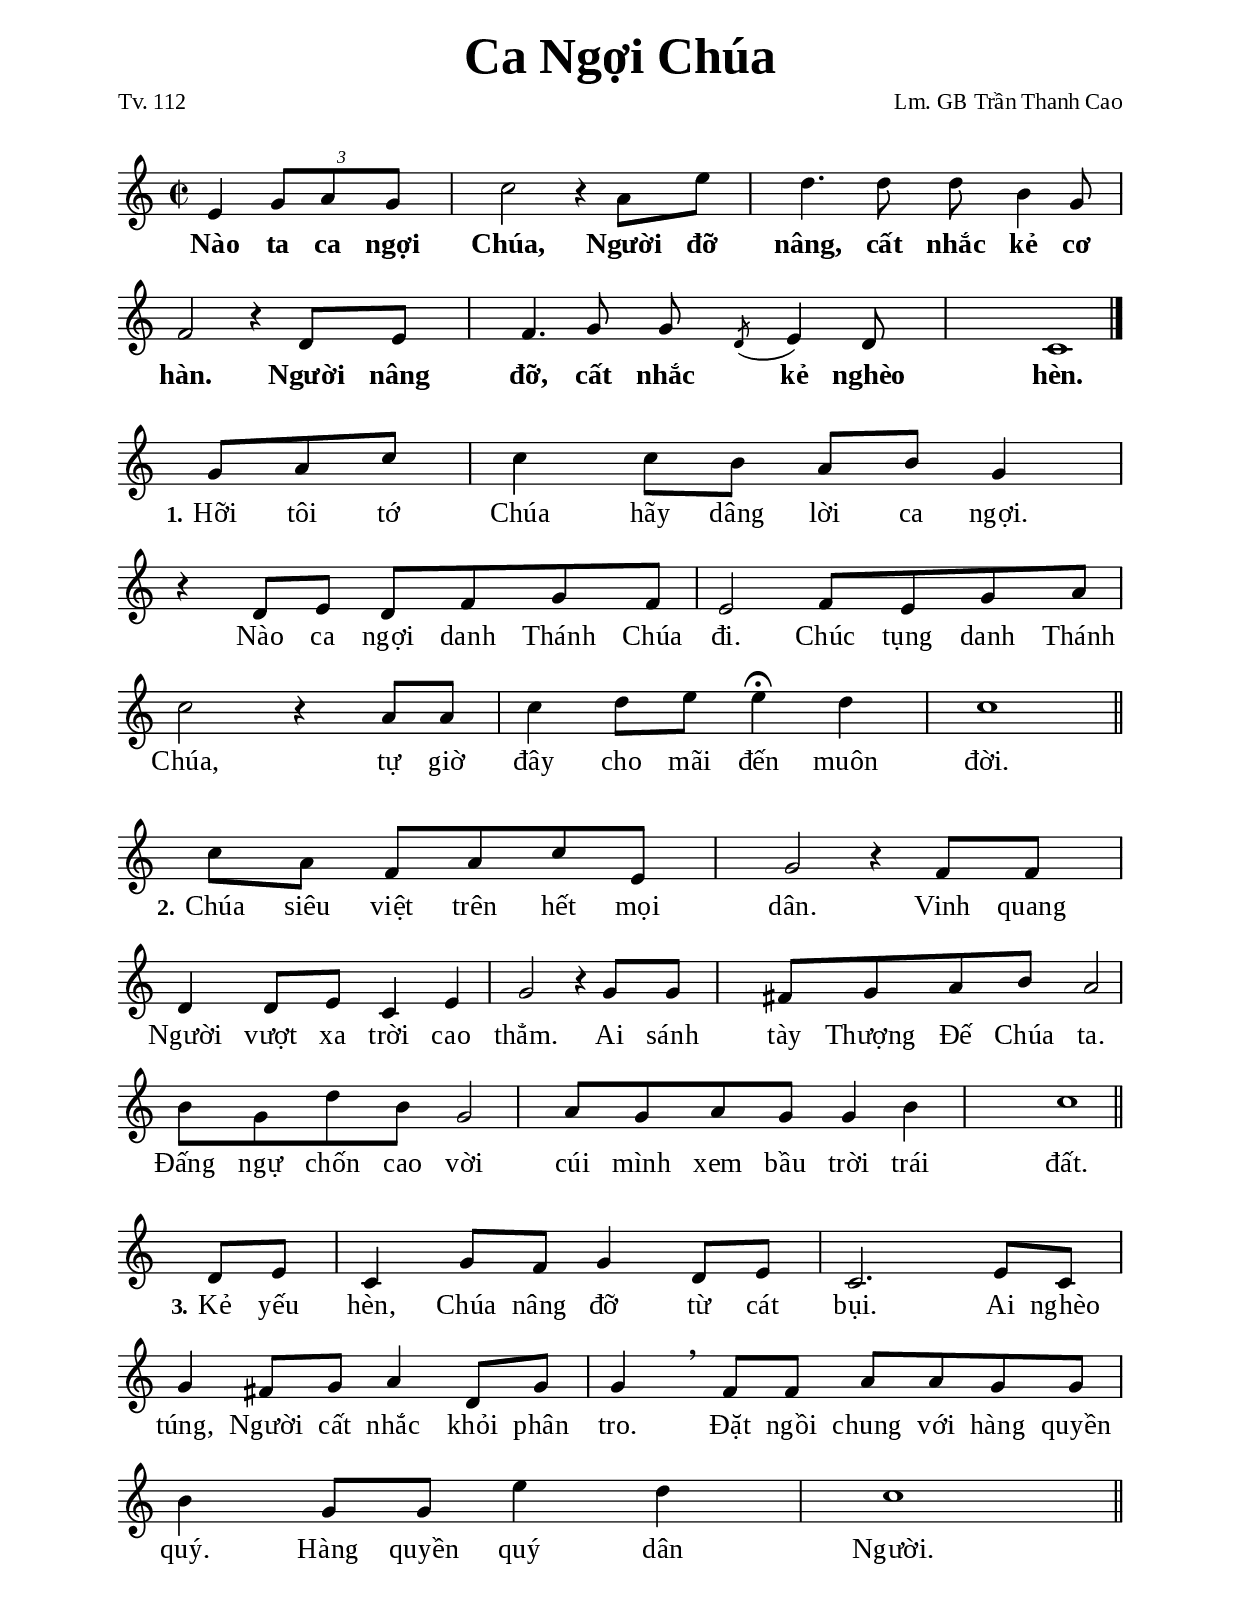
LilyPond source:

% Cài đặt chung
\version "2.22.1"
\include "english.ly"

\header {
  title = \markup { \fontsize #3 "Ca Ngợi Chúa" }
  poet = "Tv. 112"
  composer = "Lm. GB Trần Thanh Cao"
  arranger = " "
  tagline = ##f
}

% Nhạc điệp khúc
nhacDiepKhuc = \relative c' {
  \partial 2 e4 \tuplet 3/2 { g8 a g } |
  c2 r4 a8 e' |
  d4. d8 d b4 g8 |
  f2 r4 d8 e |
  f4. g8 g \acciaccatura d8 e4 d8 |
  c1 \bar "|."
}

% Nhạc phiên khúc
nhacPhienKhucMot = \relative c'' {
  \partial 4. g8 a c |
  c4 c8 b a b g4 |
  r d8 e d f g f |
  e2 f8 e g a |
  c2 r4 a8 a |
  c4 d8 e e4 \fermata d |
  c1 \bar "||"
}

nhacPhienKhucHai = \relative c'' {
  \partial 2. c8 a f a c e, |
  g2 r4 f8 f |
  d4 d8 e c4 e |
  g2 r4 g8 g |
  fs g a b a2 |
  b8 g d' b g2 |
  a8 g a g g4 b |
  c1 \bar "||"
}

nhacPhienKhucBa = \relative c' {
  \partial 4 d8 e |
  c4 g'8 f g4 d8 e |
  c2. e8 c |
  g'4 fs8 g a4 d,8 g |
  g4 \breathe f8 f a a g g |
  b4 g8 g e'4 d |
  c1 \bar "||"
}

% Lời điệp khúc
loiDiepKhuc = \lyricmode {
  Nào ta ca ngợi Chúa,
  Người đỡ nâng, cất nhắc kẻ cơ hàn.
  Người nâng đỡ, cất nhắc kẻ nghèo hèn.
}

% Lời phiên khúc
loiPhienKhucMot = \lyricmode {
  \set stanza = #"1."
  Hỡi tôi tớ Chúa hãy dâng lời ca ngợi.
  Nào ca ngợi danh Thánh Chúa đi.
  Chúc tụng danh Thánh Chúa,
  tự giờ đây cho mãi đến muôn đời.
}

loiPhienKhucHai = \lyricmode {
  \set stanza = #"2."
  Chúa siêu việt trên hết mọi dân.
  Vinh quang Người vượt xa trời cao thẳm.
  Ai sánh tày Thượng Đế Chúa ta.
  Đấng ngự chốn cao vời cúi mình xem bầu trời trái đất.
}

loiPhienKhucBa = \lyricmode {
  \set stanza = #"3."
  Kẻ yếu hèn, Chúa nâng đỡ từ cát bụi.
  Ai nghèo túng, Người cất nhắc khỏi phân tro.
  Đặt ngồi chung với hàng quyền quý.
  Hàng quyền quý dân Người.
}


% Dàn trang
\paper {
  #(set-paper-size "a4")
  top-margin = 10\mm
  bottom-margin = 10\mm
  left-margin = 20\mm
  right-margin = 20\mm
  indent = #0
  #(define fonts
    (make-pango-font-tree
      "Liberation Serif"
      "Liberation Serif"
      "Liberation Serif"
      (/ 20 20)))
  page-count = #1
}

% Thiết lập tông và nhịp
TongNhip = { \key c \major \time 2/2 }

\score {
  \new ChoirStaff <<
    \new Staff = diepKhuc \with {
        \consists "Merge_rests_engraver"
        %\magnifyStaff #(magstep +1)
      }
      <<
      \new Voice = beSop {
        \TongNhip \nhacDiepKhuc
      }
    >>
    \new Lyrics \lyricsto beSop \loiDiepKhuc
  >>
  \layout {
    \override Lyrics.LyricText.font-series = #'bold
    \override Lyrics.LyricText.font-size = #+2
    \override Lyrics.LyricSpace.minimum-distance = #2.3
    \override Score.BarNumber.break-visibility = ##(#f #f #f)
    \override Score.SpacingSpanner.uniform-stretching = ##t
    \override Score.SpacingSpanner packed-spacing = ##t
  }
}

\score {
  \new ChoirStaff <<
    \new Staff = phienKhuc \with {
        %\magnifyStaff #(magstep +1)
      }
      <<
      \new Voice = beSop {
        \key c \major \time 2/2 \nhacPhienKhucMot
      }
    >>
    \new Lyrics \lyricsto beSop \loiPhienKhucMot
  >>
  \layout {
    \override Staff.TimeSignature.transparent = ##t
    \override Lyrics.LyricText.font-size = #+2
    \override Lyrics.LyricSpace.minimum-distance = #2.5
    \override Score.BarNumber.break-visibility = ##(#f #f #f)
    \override Score.SpacingSpanner.uniform-stretching = ##t
  } 
}

\score {
  \new ChoirStaff <<
    \new Staff = phienKhuc \with {
        %\magnifyStaff #(magstep +1)
      }
      <<
      \new Voice = beSop {
        \key c \major \time 2/2 \nhacPhienKhucHai
      }
    >>
    \new Lyrics \lyricsto beSop \loiPhienKhucHai
  >>
  \layout {
    \override Staff.TimeSignature.transparent = ##t
    \override Lyrics.LyricText.font-size = #+2
    \override Lyrics.LyricSpace.minimum-distance = #2.1
    \override Score.BarNumber.break-visibility = ##(#f #f #f)
    \override Score.SpacingSpanner.uniform-stretching = ##t
    \override Score.SpacingSpanner packed-spacing = ##t
  } 
}

\score {
  \new ChoirStaff <<
    \new Staff = phienKhuc \with {
        %\magnifyStaff #(magstep +1)
      }
      <<
      \new Voice = beSop {
        \key c \major \time 2/2 \nhacPhienKhucBa
      }
    >>
    \new Lyrics \lyricsto beSop \loiPhienKhucBa
  >>
  \layout {
    \override Staff.TimeSignature.transparent = ##t
    \override Lyrics.LyricText.font-size = #+2
    \override Lyrics.LyricSpace.minimum-distance = #1.4
    \override Score.BarNumber.break-visibility = ##(#f #f #f)
    \override Score.SpacingSpanner.uniform-stretching = ##t
    %\override Score.SpacingSpanner packed-spacing = ##t
  } 
}
